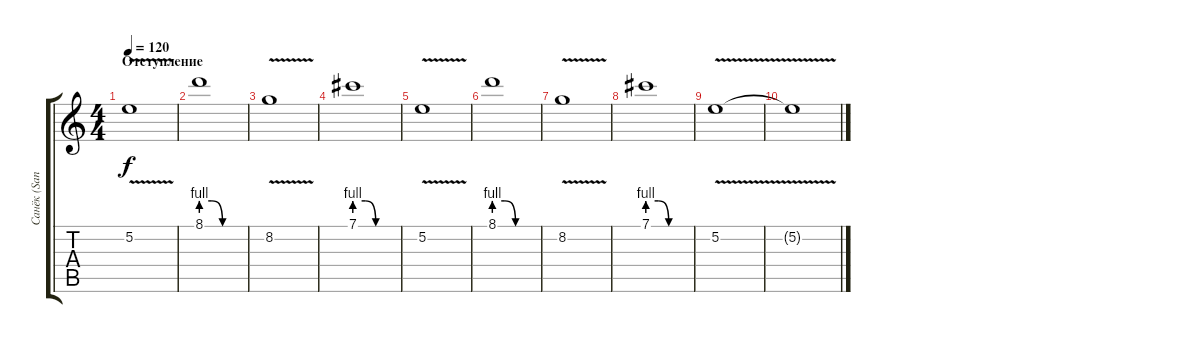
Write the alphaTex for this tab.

\track ("Санёк (Sandr) Соло/Ритм-гитара" "Санёк (San") {instrument distortionguitar}
\staff {score tabs}
\tuning (E4 B3 G3 D3 A2 E2) {hide}
\ts (4 4)
\section ("" "Отступление")
\tempo 120
\clef g2
\ks c
5.2{v}.1{dy f volume 12} |
8.1{be (custom 0 4 15 4 30 0 60 0)}.1 |
8.2{v}.1 |
7.1{be (custom 0 4 15 4 30 0 60 0)}.1 |
5.2{v}.1 |
8.1{be (custom 0 4 15 4 30 0 60 0)}.1 |
8.2{v}.1 |
7.1{be (custom 0 4 15 4 30 0 60 0)}.1 |
5.2{v}.1 |
5.2{t}.1
